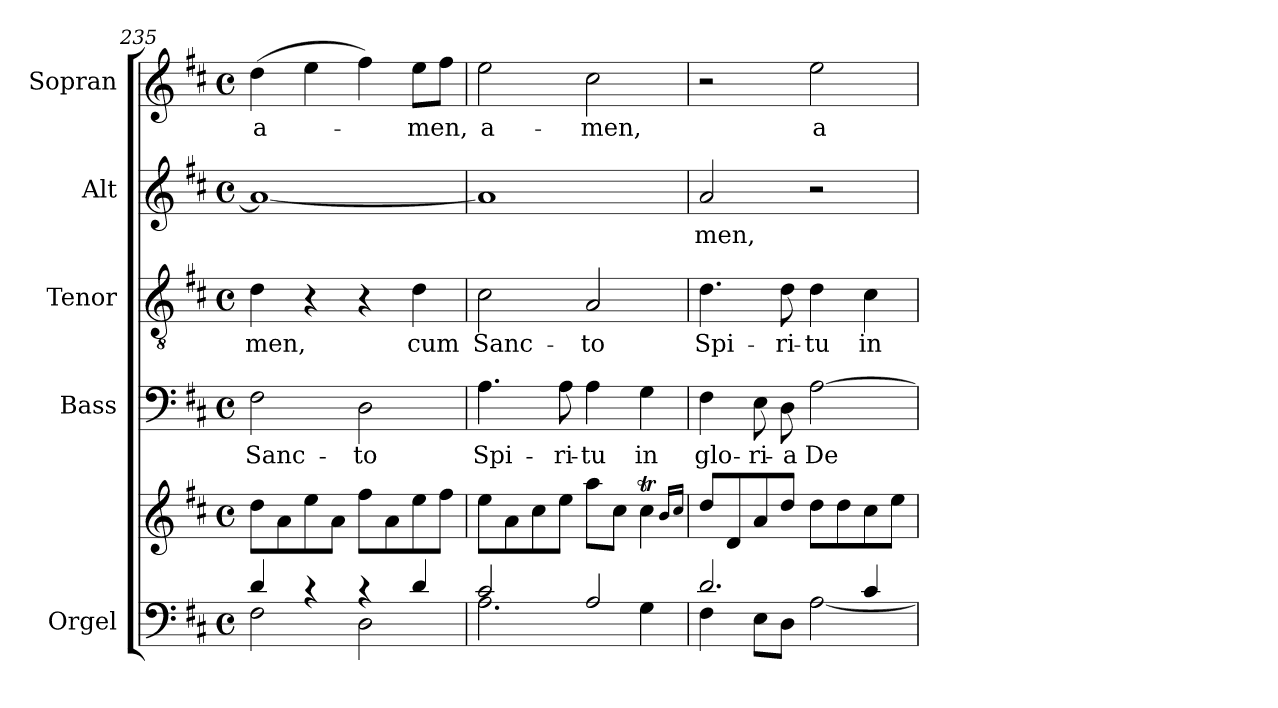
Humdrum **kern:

**kern	**kern	**kern	**text	**kern	**text	**kern	**text	**kern	**text
*part5	*part5	*part4	*part4	*part3	*part3	*part2	*part2	*part1	*part1
*staff6	*staff5	*staff4	*staff4	*staff3	*staff3	*staff2	*staff2	*staff1	*staff1
*I"Orgel	*	*I"Bass	*	*I"Tenor	*	*I"Alt	*	*I"Sopran	*
*I'Org.	*	*I'B	*	*I'T	*	*I'A	*	*I'S	*
*clefF4	*clefG2	*clefF4	*	*clefGv2	*	*clefG2	*	*clefG2	*
*k[f#c#]	*k[f#c#]	*k[f#c#]	*	*k[f#c#]	*	*k[f#c#]	*	*k[f#c#]	*
*D:	*D:	*D:	*	*D:	*	*D:	*	*D:	*
*M4/4	*M4/4	*M4/4	*	*M4/4	*	*M4/4	*	*M4/4	*
*met(c)	*met(c)	*met(c)	*	*met(c)	*	*met(c)	*	*met(c)	*
=235	=235	=235	=235	=235	=235	=235	=235	=235	=235
*^	*	*	*	*	*	*	*	*	*
!	!	!	!	!LO:LY:b	!	!LO:LY:b	!	!	!	!LO:LY:b
4d/	2F#\	8dd\L	2F#\	Sanc-	4d\	-men,	1a_	.	(>4dd\	a-
.	.	8a\	.	.	.	.	.	.	.	.
4rc	.	8ee\	.	.	4r	.	.	.	4ee\	.
.	.	8a\J	.	.	.	.	.	.	.	.
!	!	!	!	!LO:LY:b	!	!	!	!	!	!
4rc	2D\	8ff#\L	2D\	-to	4r	.	.	.	4ff#\)	.
.	.	8a\	.	.	.	.	.	.	.	.
!	!	!	!	!	!	!LO:LY:b	!	!	!	!LO:LY:b
4d/	.	8ee\	.	.	4d\	cum	.	.	8ee\L	-men,
.	.	8ff#\J	.	.	.	.	.	.	8ff#\J	.
=236	=236	=236	=236	=236	=236	=236	=236	=236	=236	=236
!	!	!	!	!LO:LY:b	!	!LO:LY:b	!	!	!	!LO:LY:b
2c#/	2.A\	8ee\L	4.A\	Spi-	2c#\	Sanc-	1a]	.	2ee\	a-
.	.	8a\	.	.	.	.	.	.	.	.
.	.	8cc#\	.	.	.	.	.	.	.	.
!	!	!	!	!LO:LY:b	!	!	!	!	!	!
.	.	8ee\J	8A\	-ri-	.	.	.	.	.	.
!	!	!	!	!LO:LY:b	!	!LO:LY:b	!	!	!	!LO:LY:b
2A/	.	8aa\L	4A\	-tu	2A/	-to	.	.	2cc#\	-men,
.	.	8cc#\J	.	.	.	.	.	.	.	.
!	!	!	!	!LO:LY:b	!	!	!	!	!	!
.	4G\	4cc#t\	4G\	in	.	.	.	.	.	.
.	.	16qb/LL	.	.	.	.	.	.	.	.
.	.	16qcc#/JJ	.	.	.	.	.	.	.	.
=237	=237	=237	=237	=237	=237	=237	=237	=237	=237	=237
!	!	!	!	!LO:LY:b	!	!LO:LY:b	!	!LO:LY:b	!	!
2.d/	4F#\	8dd/L	4F#\	glo-	4.d\	Spi-	2a/	-men,	2r	.
.	.	8d/	.	.	.	.	.	.	.	.
!	!	!	!	!LO:LY:b	!	!	!	!	!	!
.	8E\L	8a/	8E\	-ri-	.	.	.	.	.	.
!	!	!	!	!LO:LY:b	!	!LO:LY:b	!	!	!	!
.	8D\J	8dd/J	8D\	-a	8d\	-ri-	.	.	.	.
!	!	!	!	!LO:LY:b	!	!LO:LY:b	!	!	!	!LO:LY:b
.	[<2A\	8dd\L	[2A\	De-	4d\	-tu	2r	.	2ee\	a-
.	.	8dd\	.	.	.	.	.	.	.	.
!	!	!	!	!	!	!LO:LY:b	!	!	!	!
4c#/	.	8cc#\	.	.	4c#\	in	.	.	.	.
.	.	8ee\J	.	.	.	.	.	.	.	.
*v	*v	*	*	*	*	*	*	*	*	*
=	=	=	=	=	=	=	=	=	=
*-	*-	*-	*-	*-	*-	*-	*-	*-	*-
